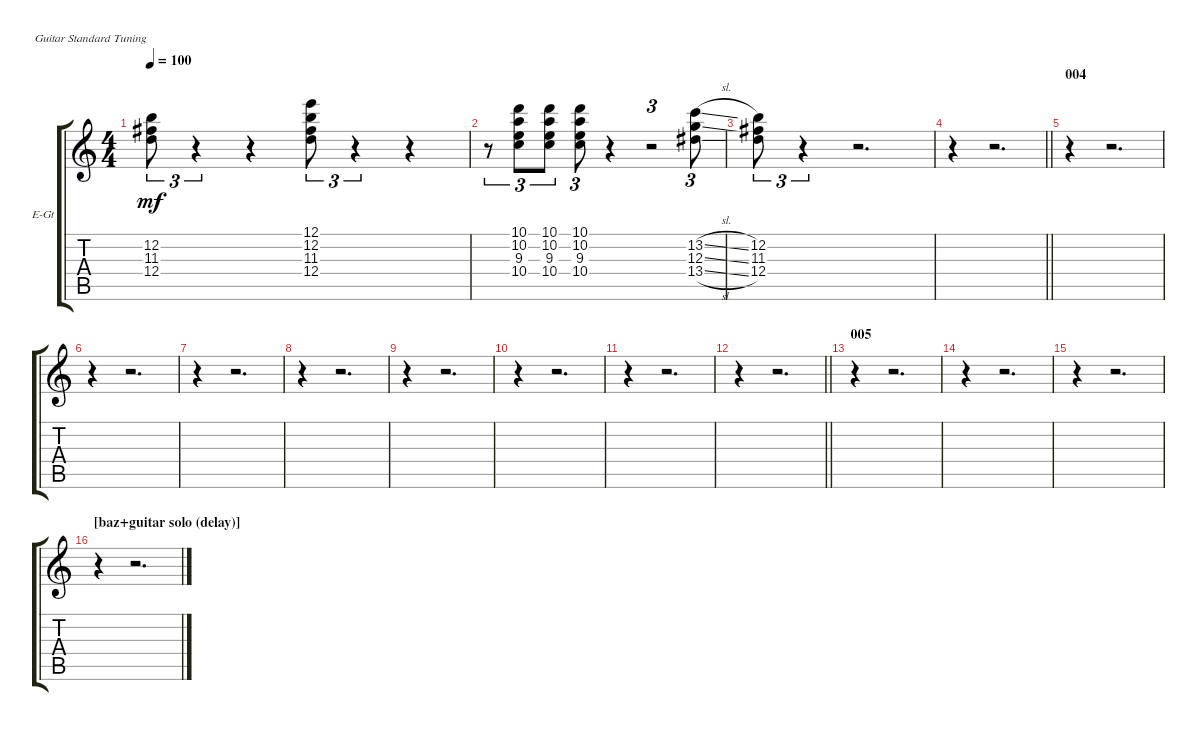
\bracketExtendMode groupsimilarinstruments
\firstSystemTrackNameOrientation horizontal
\otherSystemsTrackNameOrientation horizontal
\track ("guitar drive (Rodion Kravkl)" "E-Gt") {instrument electricguitarjazz}
\staff {score tabs}
\tuning (E4 B3 G3 D3 A2 E2)
\ts (4 4)
\tempo 100
\clef g2
\ks aminor
(12.4 11.3 12.2).8{tu (3 2) dy mf} r.4{tu (3 2)} r.4 (12.4 11.3 12.2 12.1).8{tu (3 2)} r.4{tu (3 2)} r.4 |
r.8{tu (3 2)} (10.4 9.3 10.2 10.1).8{tu (3 2)} (10.4 9.3 10.2 10.1).8{tu (3 2)} (10.4 9.3 10.2 10.1).8{tu (3 2)} r.4 r.2{tu (3 2)} (12.3{sl} 13.4{sl} 13.2{sl}).8{tu (3 2)} |
(12.4 11.3 12.2).8{tu (3 2)} r.4{tu (3 2)} r.2{d} |
\barLineRight lightlight
r.4 r.2{d} |
\section ("" "004")
r.4 r.2{d} |
r.4 r.2{d} |
r.4 r.2{d} |
r.4 r.2{d} |
r.4 r.2{d} |
r.4 r.2{d} |
r.4 r.2{d} |
\barLineRight lightlight
r.4 r.2{d} |
\section ("" "005")
r.4 r.2{d} |
r.4 r.2{d} |
r.4 r.2{d} |
\section ("" "[baz+guitar solo (delay)]")
r.4 r.2{d}
